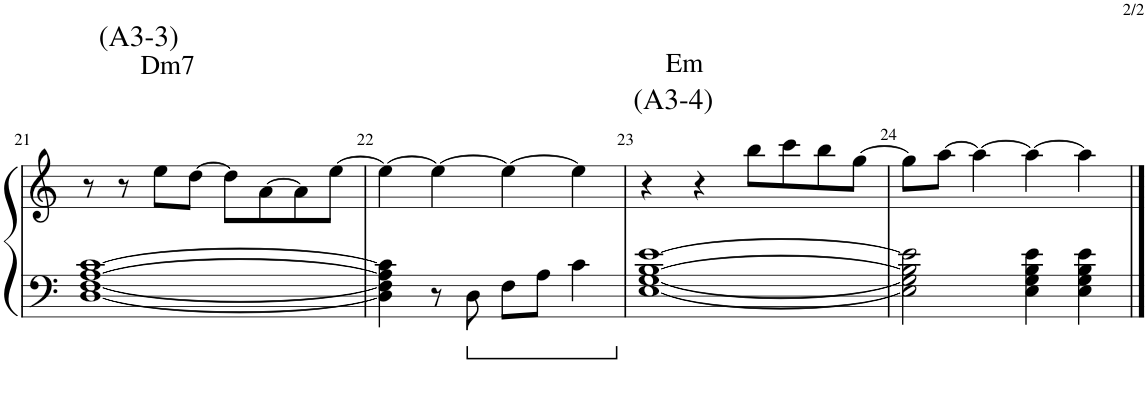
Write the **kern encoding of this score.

**kern	**kern
*part1	*part1
*staff2	*staff1
*I"Piano	*
*I'Pno.	*
!!LO:PB:g=z
*clefF4	*clefG2
*k[]	*k[]
*M4/4	*M4/4
=21	=21
!	!LO:TX:a:t=Dm7
!	!LO:TX:a:t=(A3-3)
[1D [1F [1A [1c	8r
.	8r
.	8ee\L
.	[8dd\J
.	8dd\L]
.	[8a\
.	8a\]
.	[8ee\J
=22	=22
4D\] 4F\] 4A\] 4c\]	4ee\_
8r	4ee\_
8D\	.
8F\L	4ee\_
8A\J	.
4c\	4ee\]
=23	=23
!	!LO:TX:a:t=(A3-4)
!	!LO:TX:a:t=Em
[1E [1G [1B [1e	4r
.	4r
.	8bb\L
.	8ccc\
.	8bb\
.	[8gg\J
=24	=24
2E\] 2G\] 2B\] 2e\]	8gg\L]
.	[8aa\J
.	4aa\_
4E\ 4G\ 4B\ 4e\	4aa\_
4E\ 4G\ 4B\ 4e\	4aa\]
==	==
*-	*-
